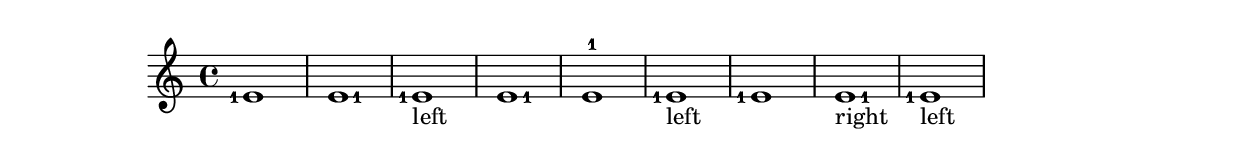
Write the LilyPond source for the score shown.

\version "2.17.15"

\header {

  texidoc = "@code{\\once \\set} should change a context property value for just one timestep
and then return to the previous value."

}
\relative c' {
  \set fingeringOrientations = #'(left)
  <e-1>1 |
  \once \set fingeringOrientations = #'(right)
  <e-1> |
  <e-1> -"left" |

  \once \set fingeringOrientations = #'(right)
  <e-1>
  \once \set fingeringOrientations = #'(up)
  <e-1>
  <e-1>-"left"

  \set fingeringOrientations = #'(left)
  <e-1>
  \once \set fingeringOrientations = #'(up)
  \once \set fingeringOrientations = #'(right)
  <e-1>-"right"
 
  <e-1>-"left"
}
